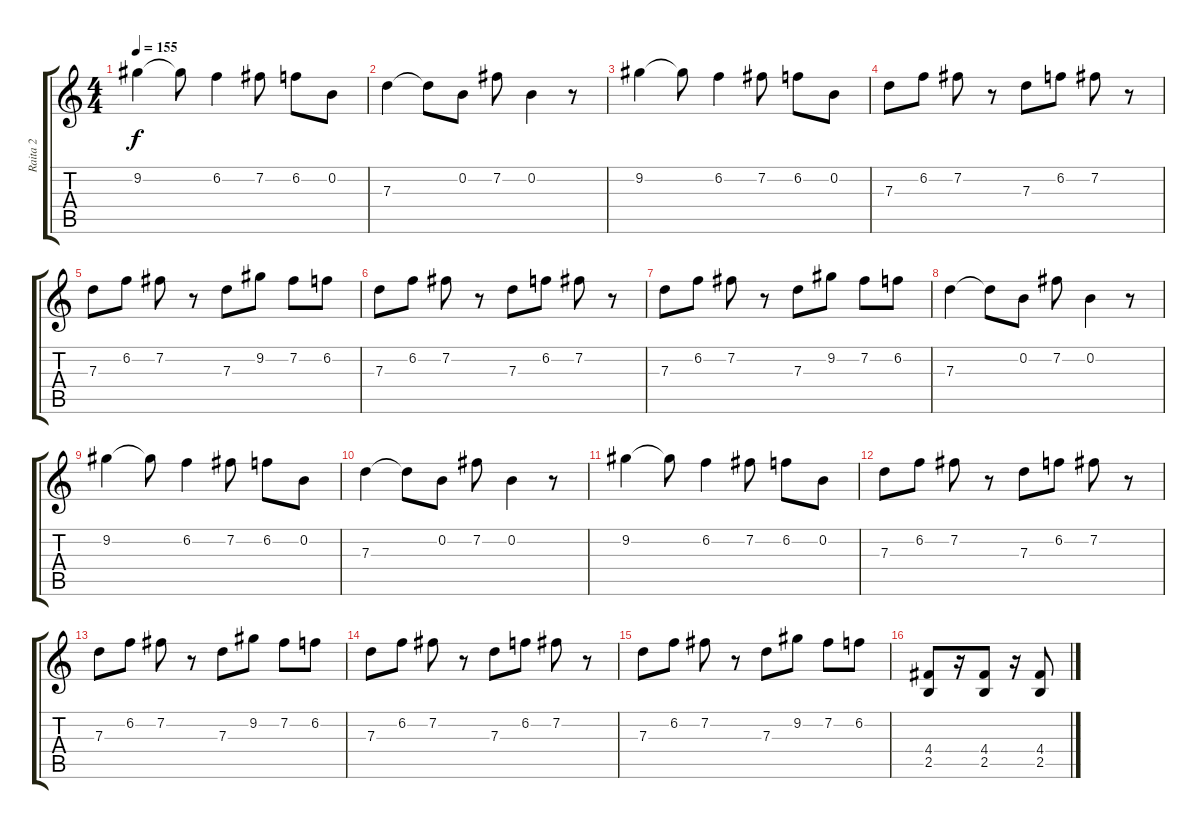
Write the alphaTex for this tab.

\track ("Raita 2" "Raita 2") {instrument acousticguitarnylon}
\staff {score tabs}
\tuning (E4 B3 G3 D3 A2 E2) {hide}
\ts (4 4)
\tempo 155
\clef g2
\ks c
9.2.4{dy f} 9.2{t}.8 6.2.4 7.2.8 6.2.8 0.2.8 |
7.3.4 7.3{t}.8 0.2.8 7.2.8 0.2.4 r.8 |
9.2.4 9.2{t}.8 6.2.4 7.2.8 6.2.8 0.2.8 |
7.3.8 6.2.8 7.2.8 r.8 7.3.8 6.2.8 7.2.8 r.8 |
7.3.8 6.2.8 7.2.8 r.8 7.3.8 9.2.8 7.2.8 6.2.8 |
7.3.8 6.2.8 7.2.8 r.8 7.3.8 6.2.8 7.2.8 r.8 |
7.3.8 6.2.8 7.2.8 r.8 7.3.8 9.2.8 7.2.8 6.2.8 |
7.3.4 7.3{t}.8 0.2.8 7.2.8 0.2.4 r.8 |
9.2.4 9.2{t}.8 6.2.4 7.2.8 6.2.8 0.2.8 |
7.3.4 7.3{t}.8 0.2.8 7.2.8 0.2.4 r.8 |
9.2.4 9.2{t}.8 6.2.4 7.2.8 6.2.8 0.2.8 |
7.3.8 6.2.8 7.2.8 r.8 7.3.8 6.2.8 7.2.8 r.8 |
7.3.8 6.2.8 7.2.8 r.8 7.3.8 9.2.8 7.2.8 6.2.8 |
7.3.8 6.2.8 7.2.8 r.8 7.3.8 6.2.8 7.2.8 r.8 |
7.3.8 6.2.8 7.2.8 r.8 7.3.8 9.2.8 7.2.8 6.2.8 |
(4.4 2.5).8 r.16 (4.4 2.5).8 r.16 (4.4 2.5).8
